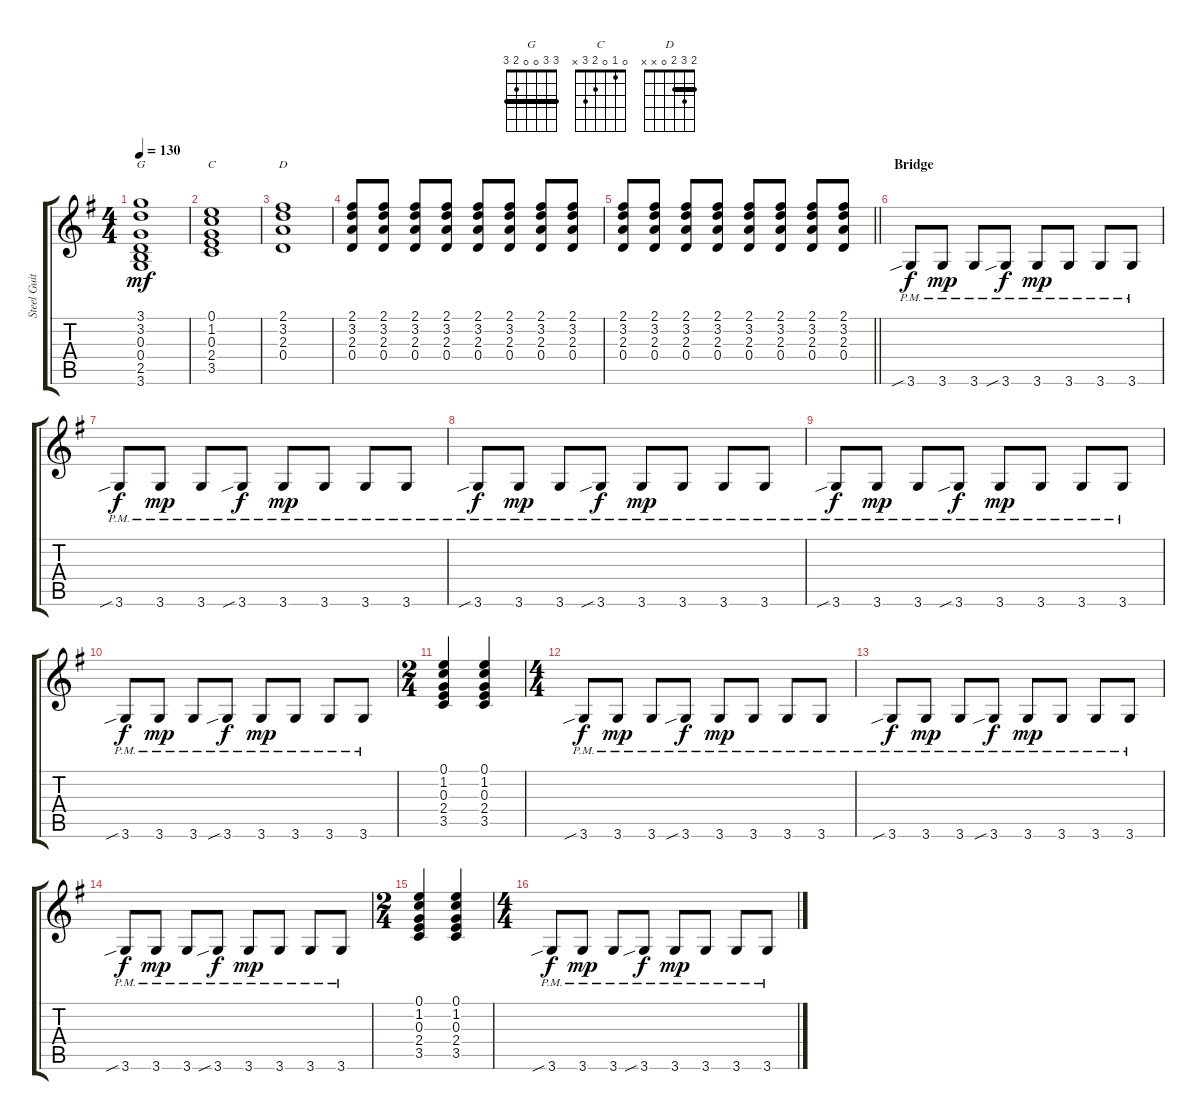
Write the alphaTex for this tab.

\track ("Steel Guitar" "Steel Guit") {instrument acousticguitarsteel}
\staff {score tabs}
\tuning (E4 B3 G3 D3 A2 E2) {hide}
\chord ("G" 3 3 0 0 2 3) {barre 3}
\chord ("C" 0 1 0 2 3 x)
\chord ("D" 2 3 2 0 x x) {barre 2}
\ts (4 4)
\tempo 130
\clef g2
\ks g
(3.1 3.2 0.3 0.4 2.5 3.6).1{ch "G" dy mf} |
(0.1 1.2 0.3 2.4 3.5).1{ch "C"} |
(2.1 3.2 2.3 0.4).1{ch "D"} |
(2.1 3.2 2.3 0.4).8 (2.1 3.2 2.3 0.4).8 (2.1 3.2 2.3 0.4).8 (2.1 3.2 2.3 0.4).8 (2.1 3.2 2.3 0.4).8 (2.1 3.2 2.3 0.4).8 (2.1 3.2 2.3 0.4).8 (2.1 3.2 2.3 0.4).8 |
\barLineRight lightlight
(2.1 3.2 2.3 0.4).8 (2.1 3.2 2.3 0.4).8 (2.1 3.2 2.3 0.4).8 (2.1 3.2 2.3 0.4).8 (2.1 3.2 2.3 0.4).8 (2.1 3.2 2.3 0.4).8 (2.1 3.2 2.3 0.4).8 (2.1 3.2 2.3 0.4).8 |
\section ("" "Bridge")
3.6{sib pm}.8{dy f} 3.6{pm}.8{dy mp} 3.6{pm}.8 3.6{sib pm}.8{dy f} 3.6{pm}.8{dy mp} 3.6{pm}.8 3.6{pm}.8 3.6{pm}.8 |
3.6{sib pm}.8{dy f} 3.6{pm}.8{dy mp} 3.6{pm}.8 3.6{sib pm}.8{dy f} 3.6{pm}.8{dy mp} 3.6{pm}.8 3.6{pm}.8 3.6{pm}.8 |
3.6{sib pm}.8{dy f} 3.6{pm}.8{dy mp} 3.6{pm}.8 3.6{sib pm}.8{dy f} 3.6{pm}.8{dy mp} 3.6{pm}.8 3.6{pm}.8 3.6{pm}.8 |
3.6{sib pm}.8{dy f} 3.6{pm}.8{dy mp} 3.6{pm}.8 3.6{sib pm}.8{dy f} 3.6{pm}.8{dy mp} 3.6{pm}.8 3.6{pm}.8 3.6{pm}.8 |
3.6{sib pm}.8{dy f} 3.6{pm}.8{dy mp} 3.6{pm}.8 3.6{sib pm}.8{dy f} 3.6{pm}.8{dy mp} 3.6{pm}.8 3.6{pm}.8 3.6{pm}.8 |
\ts (2 4)
(0.1 1.2 0.3 2.4 3.5).4 (0.1 1.2 0.3 2.4 3.5).4 |
\ts (4 4)
3.6{sib pm}.8{dy f} 3.6{pm}.8{dy mp} 3.6{pm}.8 3.6{sib pm}.8{dy f} 3.6{pm}.8{dy mp} 3.6{pm}.8 3.6{pm}.8 3.6{pm}.8 |
3.6{sib pm}.8{dy f} 3.6{pm}.8{dy mp} 3.6{pm}.8 3.6{sib pm}.8{dy f} 3.6{pm}.8{dy mp} 3.6{pm}.8 3.6{pm}.8 3.6{pm}.8 |
3.6{sib pm}.8{dy f} 3.6{pm}.8{dy mp} 3.6{pm}.8 3.6{sib pm}.8{dy f} 3.6{pm}.8{dy mp} 3.6{pm}.8 3.6{pm}.8 3.6{pm}.8 |
\ts (2 4)
(0.1 1.2 0.3 2.4 3.5).4 (0.1 1.2 0.3 2.4 3.5).4 |
\ts (4 4)
3.6{sib pm}.8{dy f} 3.6{pm}.8{dy mp} 3.6{pm}.8 3.6{sib pm}.8{dy f} 3.6{pm}.8{dy mp} 3.6{pm}.8 3.6{pm}.8 3.6{pm}.8
